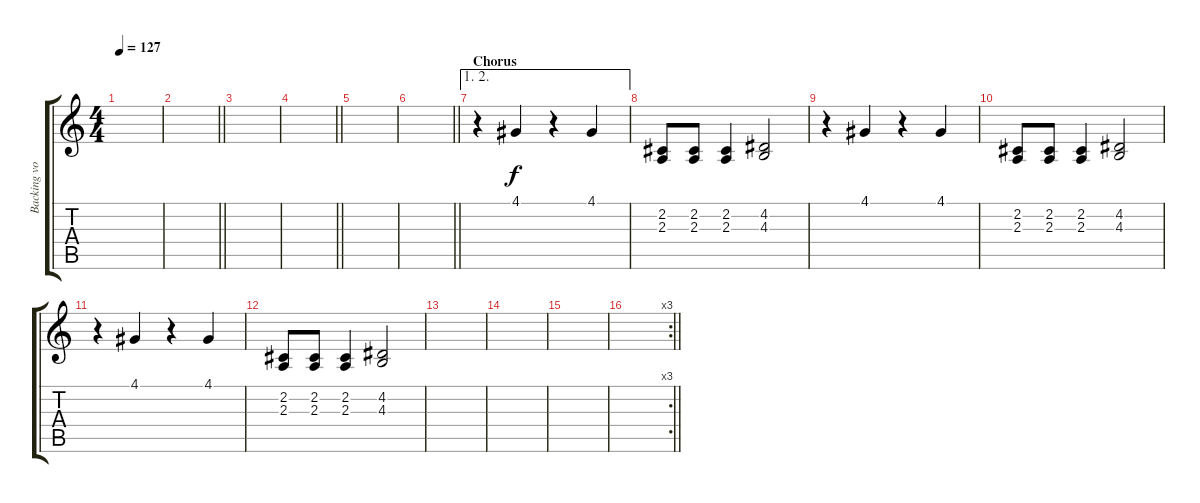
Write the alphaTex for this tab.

\track ("Backing vocals" "Backing vo") {instrument trumpet}
\staff {score tabs}
\tuning (E4 B3 G3 D3 A2 E2) {hide}
\ts (4 4)
\tempo 127
\clef g2
\ks c
|
\barLineRight lightlight
|
|
\barLineRight lightlight
|
|
\barLineRight lightlight
|
\ae (1 2)
\section ("" "Chorus")
r.4 4.1.4 r.4 4.1.4 |
(2.2 2.3).8 (2.2 2.3).8 (2.2 2.3).4 (4.2 4.3).2 |
r.4 4.1.4 r.4 4.1.4 |
(2.2 2.3).8 (2.2 2.3).8 (2.2 2.3).4 (4.2 4.3).2 |
r.4 4.1.4 r.4 4.1.4 |
(2.2 2.3).8 (2.2 2.3).8 (2.2 2.3).4 (4.2 4.3).2 |
|
|
|
\rc 3
\barLineRight lightlight
